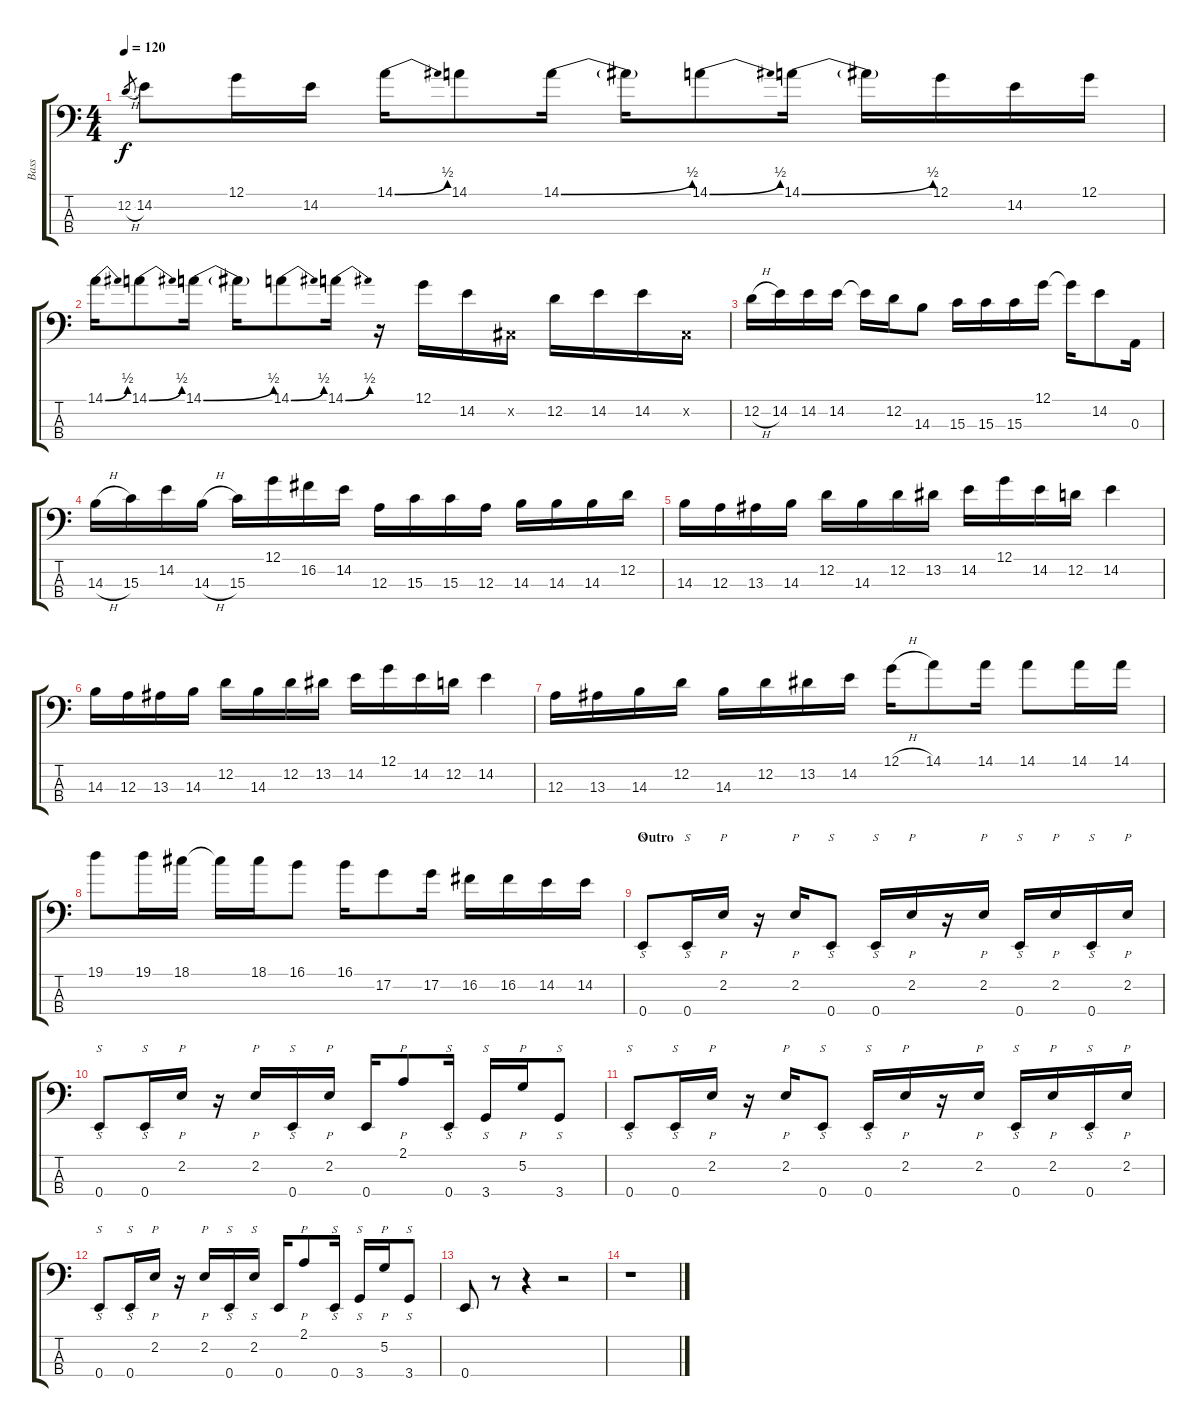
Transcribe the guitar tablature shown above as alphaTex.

\track ("Bass" "Bass") {instrument slapbass1}
\staff {score tabs}
\tuning (G2 D2 A1 E1) {hide}
\ts (4 4)
\tempo 120
\clef f4
\ks c
12.2{h}.8{gr dy f} 14.2.8 12.1.16 14.2.16 14.1{be (bend 0 0 60 2)}.16 14.1.8 14.1{be (bend 0 0 60 2)}.16 14.1{t}.16 14.1{be (bend 0 0 60 2)}.8 14.1{be (bend 0 0 60 2)}.16 14.1{t}.16 12.1.16 14.2.16 12.1.16 |
14.1{be (bend 0 0 60 2)}.16 14.1{be (bend 0 0 60 2)}.8 14.1{be (bend 0 0 60 2)}.16 14.1{t}.16 14.1{be (bend 0 0 60 2)}.8 14.1{be (bend 0 0 60 2)}.16 r.16 12.1.16 14.2.16 -1.2{x}.16 12.2.16 14.2.16 14.2.16 -1.2{x}.16 |
12.2{h}.16 14.2.16 14.2.16 14.2.16 14.2{t}.16 12.2.16 14.3.8 15.3.16 15.3.16 15.3.16 12.1.16 12.1{t}.16 14.2.8 0.3.16 |
14.3{h}.16 15.3.16 14.2.16 14.3{h}.16 15.3.16 12.1.16 16.2.16 14.2.16 12.3.16 15.3.16 15.3.16 12.3.16 14.3.16 14.3.16 14.3.16 12.2.16 |
14.3.16 12.3.16 13.3.16 14.3.16 12.2.16 14.3.16 12.2.16 13.2.16 14.2.16 12.1.16 14.2.16 12.2.16 14.2.4 |
14.3.16 12.3.16 13.3.16 14.3.16 12.2.16 14.3.16 12.2.16 13.2.16 14.2.16 12.1.16 14.2.16 12.2.16 14.2.4 |
12.3.16 13.3.16 14.3.16 12.2.16 14.3.16 12.2.16 13.2.16 14.2.16 12.1{h}.16 14.1.8 14.1.16 14.1.8 14.1.16 14.1.16 |
19.1.8 19.1.16 18.1.16 18.1{t}.16 18.1.16 16.1.8 16.1.16 17.2.8 17.2.16 16.2.16 16.2.16 14.2.16 14.2.16 |
\section ("" "Outro")
0.4.8{s} 0.4.16{s} 2.2.16{p} r.16 2.2.16{p} 0.4.8{s} 0.4.16{s} 2.2.16{p} r.16 2.2.16{p} 0.4.16{s} 2.2.16{p} 0.4.16{s} 2.2.16{p} |
0.4.8{s} 0.4.16{s} 2.2.16{p} r.16 2.2.16{p} 0.4.16{s} 2.2.16{p} 0.4.16 2.1.8{p} 0.4.16{s} 3.4.16{s} 5.2.16{p} 3.4.8{s} |
0.4.8{s} 0.4.16{s} 2.2.16{p} r.16 2.2.16{p} 0.4.8{s} 0.4.16{s} 2.2.16{p} r.16 2.2.16{p} 0.4.16{s} 2.2.16{p} 0.4.16{s} 2.2.16{p} |
0.4.8{s} 0.4.16{s} 2.2.16{p} r.16 2.2.16{p} 0.4.16{s} 2.2.16{s} 0.4.16 2.1.8{p} 0.4.16{s} 3.4.16{s} 5.2.16{p} 3.4.8{s} |
0.4.8 r.8 r.4 r.2 |
r.1
